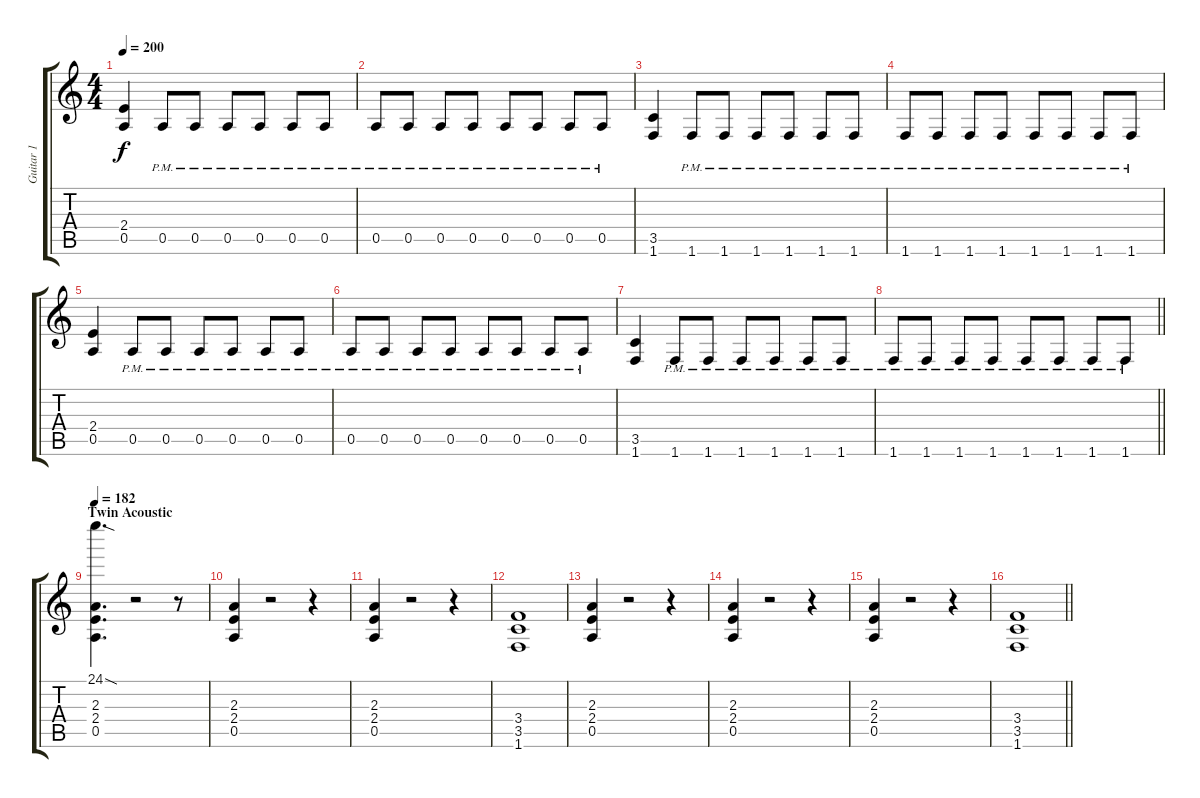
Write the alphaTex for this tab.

\track ("Guitar 1" "Guitar 1") {instrument distortionguitar}
\staff {score tabs}
\tuning (E4 B3 G3 D3 A2 E2) {hide}
\ts (4 4)
\section ("" "")
\tempo 200
\clef g2
\ks c
(2.4 0.5).4{dy f} 0.5{pm}.8 0.5{pm}.8 0.5{pm}.8 0.5{pm}.8 0.5{pm}.8 0.5{pm}.8 |
0.5{pm}.8 0.5{pm}.8 0.5{pm}.8 0.5{pm}.8 0.5{pm}.8 0.5{pm}.8 0.5{pm}.8 0.5{pm}.8 |
(3.5 1.6).4 1.6{pm}.8 1.6{pm}.8 1.6{pm}.8 1.6{pm}.8 1.6{pm}.8 1.6{pm}.8 |
1.6{pm}.8 1.6{pm}.8 1.6{pm}.8 1.6{pm}.8 1.6{pm}.8 1.6{pm}.8 1.6{pm}.8 1.6{pm}.8 |
(2.4 0.5).4 0.5{pm}.8 0.5{pm}.8 0.5{pm}.8 0.5{pm}.8 0.5{pm}.8 0.5{pm}.8 |
0.5{pm}.8 0.5{pm}.8 0.5{pm}.8 0.5{pm}.8 0.5{pm}.8 0.5{pm}.8 0.5{pm}.8 0.5{pm}.8 |
(3.5 1.6).4 1.6{pm}.8 1.6{pm}.8 1.6{pm}.8 1.6{pm}.8 1.6{pm}.8 1.6{pm}.8 |
\barLineRight lightlight
1.6{pm}.8 1.6{pm}.8 1.6{pm}.8 1.6{pm}.8 1.6{pm}.8 1.6{pm}.8 1.6{pm}.8 1.6{pm}.8 |
\section ("" "Twin Acoustic")
\tempo 182
(24.1{sod} 2.3 2.4 0.5).4{d} r.2 r.8 |
(2.3 2.4 0.5).4 r.2 r.4 |
(2.3 2.4 0.5).4 r.2 r.4 |
(3.4 3.5 1.6).1 |
(2.3 2.4 0.5).4 r.2 r.4 |
(2.3 2.4 0.5).4 r.2 r.4 |
(2.3 2.4 0.5).4 r.2 r.4 |
\barLineRight lightlight
(3.4 3.5 1.6).1
